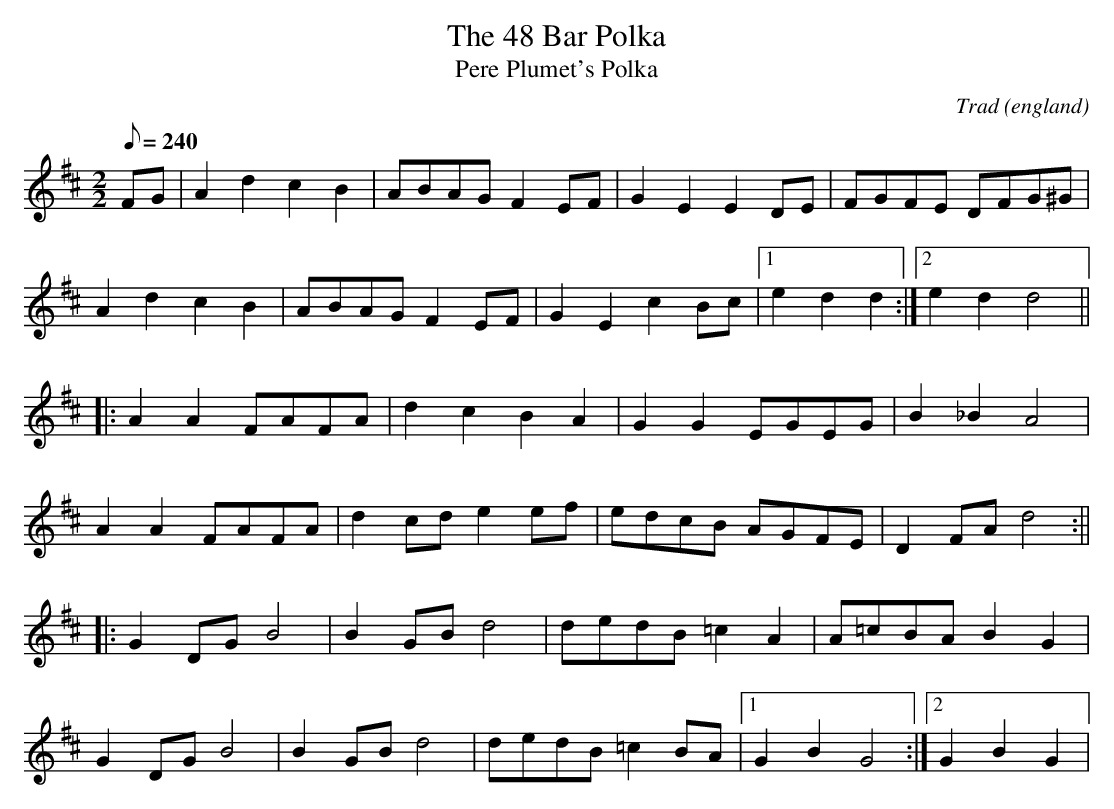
X:1
T:The 48 Bar Polka
T:Pere Plumet's Polka
O:england
M:2/2
L:1/8
Q:240
C:Trad
K:D
FG|A2 d2 c2 B2|ABAG F2 EF|G2 E2 E2 DE|FGFE DFG^G|
A2 d2 c2 B2|ABAG F2 EF|G2 E2 c2 Bc|[1e2 d2 d2:|[2e2 d2 d4||
|:A2 A2 FAFA|d2 c2 B2 A2|G2 G2 EGEG|B2 _B2 A4|
A2 A2 FAFA|d2 cd e2 ef|edcB AGFE|D2 FA d4:||
|:G2 DG B4|B2 GB d4|dedB =c2 A2|A=cBA B2 G2|
G2 DG B4|B2 GB d4|dedB =c2 BA|[1G2 B2 G4:|[2G2 B2 G2|
